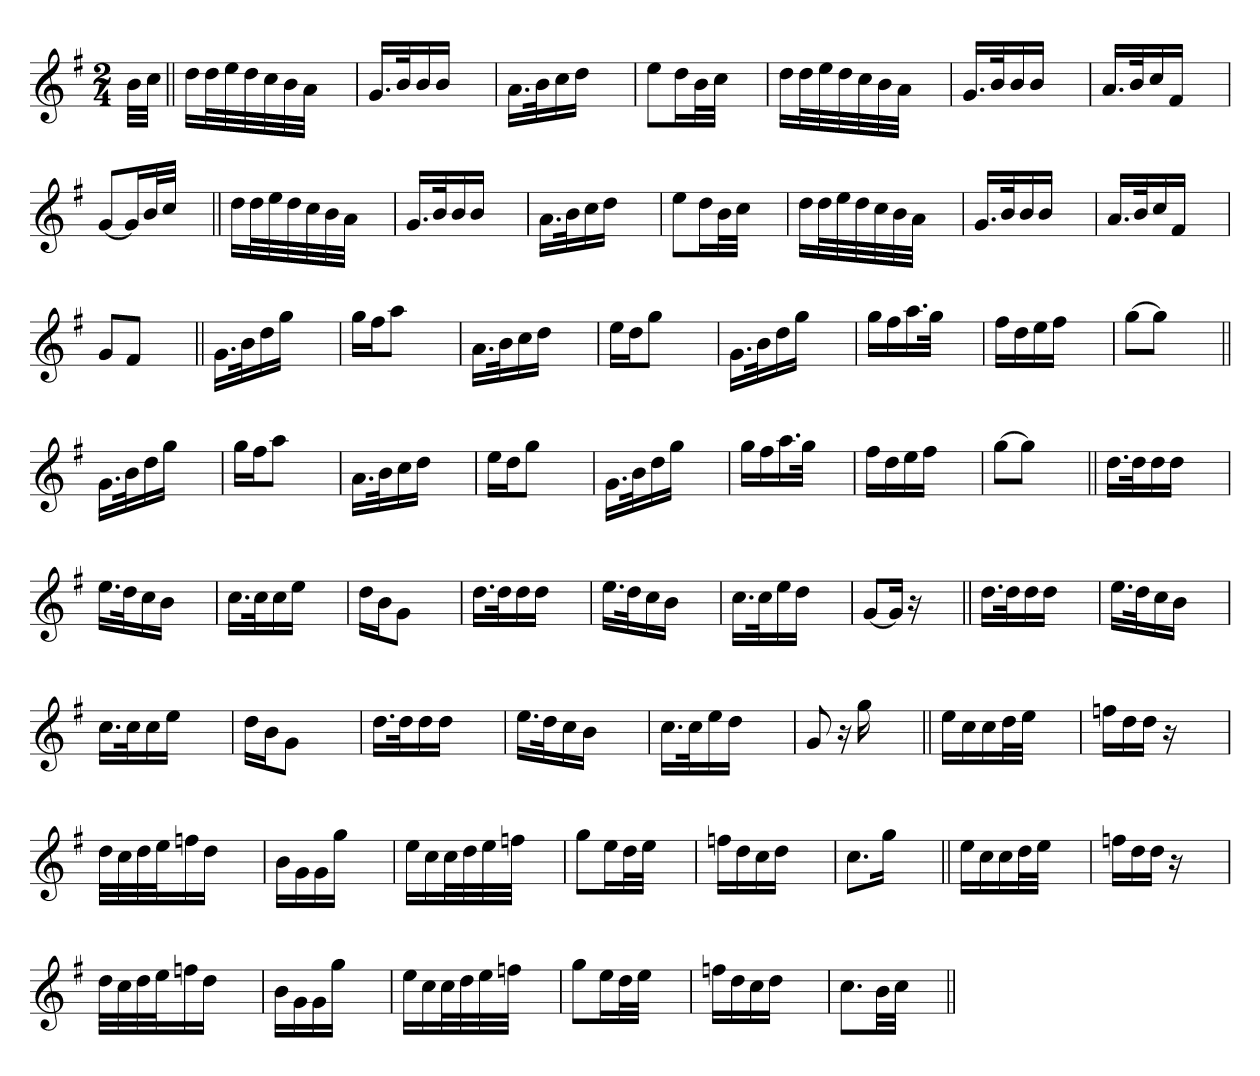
**kern
*part1
*staff1
*clefG2
*k[f#]
*G:
*M2/4
=1
32bLLL
32ccJJJ
=||
16ddLL
32ddL
32ee
32dd
32cc
32b
32aJJJ
4ryy
=
16.gLL
32bK
16b
16bJJ
4ryy
=
16.aLL
32bK
16cc
16ddJJ
4ryy
=
8eeL
16ddL
32bL
32ccJJJ
4ryy
=
16ddLL
32ddL
32ee
32dd
32cc
32b
32aJJJ
4ryy
=
16.gLL
32bK
16b
16bJJ
4ryy
=
16.aLL
32bK
16cc
16f#JJ
4ryy
=
[8gL
16gL]
32bL
32ccJJJ
4ryy
=||
16ddLL
32ddL
32ee
32dd
32cc
32b
32aJJJ
4ryy
=
16.gLL
32bK
16b
16bJJ
4ryy
=
16.aLL
32bK
16cc
16ddJJ
4ryy
=
8eeL
16ddL
32bL
32ccJJJ
4ryy
=
16ddLL
32ddL
32ee
32dd
32cc
32b
32aJJJ
4ryy
=
16.gLL
32bK
16b
16bJJ
4ryy
=
16.aLL
32bK
16cc
16f#JJ
4ryy
=
8gL
8f#J
4ryy
=||
16.gLL
32bK
16dd
16ggJJ
4ryy
=
16ggLL
16ff#J
8aaJ
4ryy
=
16.aLL
32bK
16cc
16ddJJ
4ryy
=
16eeLL
16ddJ
8ggJ
4ryy
=
16.gLL
32bK
16dd
16ggJJ
4ryy
=
16ggLL
16ff#
16.aa
32ggJJk
4ryy
=
16ff#LL
16dd
16ee
16ff#JJ
4ryy
=
[8ggL
8ggJ]
4ryy
=||
16.gLL
32bK
16dd
16ggJJ
4ryy
=
16ggLL
16ff#J
8aaJ
4ryy
=
16.aLL
32bK
16cc
16ddJJ
4ryy
=
16eeLL
16ddJ
8ggJ
4ryy
=
16.gLL
32bK
16dd
16ggJJ
4ryy
=
16ggLL
16ff#
16.aa
32ggJJk
4ryy
=
16ff#LL
16dd
16ee
16ff#JJ
4ryy
=
[8ggL
8ggJ]
4ryy
=||
16.ddLL
32ddK
16dd
16ddJJ
4ryy
=
16.eeLL
32ddK
16cc
16bJJ
4ryy
=
16.ccLL
32ccK
16cc
16eeJJ
4ryy
=
16ddLL
16bJ
8gJ
4ryy
=
16.ddLL
32ddK
16dd
16ddJJ
4ryy
=
16.eeLL
32ddK
16cc
16bJJ
4ryy
=
16.ccLL
32ccK
16ee
16ddJJ
4ryy
=
[8gL
16gJk]
16r
4ryy
=||
16.ddLL
32ddK
16dd
16ddJJ
4ryy
=
16.eeLL
32ddK
16cc
16bJJ
4ryy
=
16.ccLL
32ccK
16cc
16eeJJ
4ryy
=
16ddLL
16bJ
8gJ
4ryy
=
16.ddLL
32ddK
16dd
16ddJJ
4ryy
=
16.eeLL
32ddK
16cc
16bJJ
4ryy
=
16.ccLL
32ccK
16ee
16ddJJ
4ryy
=
8g
16r
16gg
4ryy
=||
16eeLL
16cc
16cc
32ddL
32eeJJJ
4ryy
=
16ffnLL
16dd
16ddJJ
16r
4ryy
=
32ddLLL
32cc
32dd
32eeJ
16ffn
16ddJJ
4ryy
=
16bLL
16g
16g
16ggJJ
4ryy
=
16eeLL
16cc
32ccL
32dd
32ee
32ffnJJJ
4ryy
=
8ggL
16eeL
32ddL
32eeJJJ
4ryy
=
16ffnLL
16dd
16cc
16ddJJ
4ryy
=
8.ccL
16ggJk
4ryy
=||
16eeLL
16cc
16cc
32ddL
32eeJJJ
4ryy
=
16ffnLL
16dd
16ddJJ
16r
4ryy
=
32ddLLL
32cc
32dd
32eeJ
16ffn
16ddJJ
4ryy
=
16bLL
16g
16g
16ggJJ
4ryy
=
16eeLL
16cc
32ccL
32dd
32ee
32ffnJJJ
4ryy
=
8ggL
16eeL
32ddL
32eeJJJ
4ryy
=
16ffnLL
16dd
16cc
16ddJJ
4ryy
=
8.ccL
32bLL
32ccJJJ
4ryy
=||
*-
